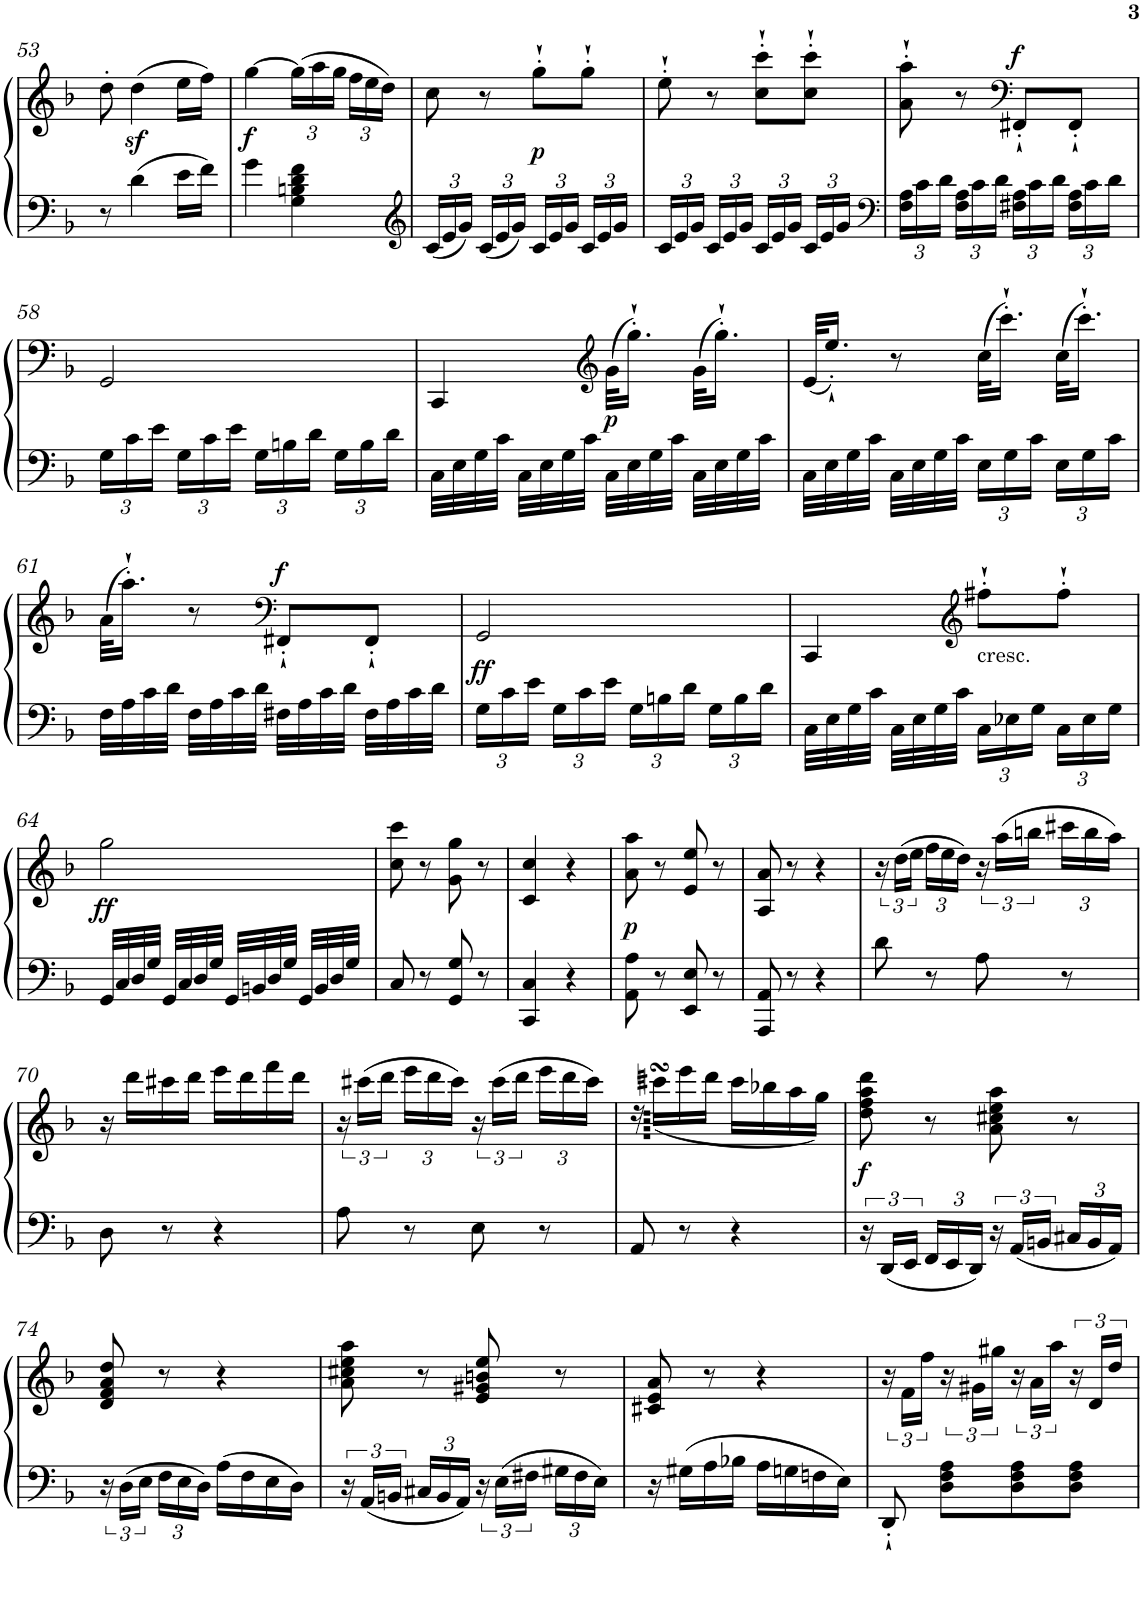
**kern	**kern	**dynam
*part1	*part1	*part1
*staff2	*staff1	*staff1/2
*I"Piano	*	*
*I'Pno	*	*
!!LO:PB:g=z
*clefF4	*clefG2	*
*k[b-]	*k[b-]	*
*F:	*F:	*
*M2/4	*M2/4	*
=53	=53	=53
8r	8dd'\	.
4d\	(>4ddz<\	.
16e\LL	16ee\LL	.
16f\JJ	16ff\JJ)	.
=54	=54	=54
!	!	!LO:DY:b
4g\	[4gg\	f
*	*Xbrackettup	*
4G\ 4Bn\ 4d\ 4f\	(>24gg\LL]	.
.	24aa\	.
.	24gg\JJ	.
.	24ff\LL	.
.	24ee\	.
.	24dd\JJ)	.
=55	=55	=55
*clefG2	*	*
*Xbrackettup	*	*
24c/LL	8cc\	.
24e/	.	.
24g/JJ	.	.
24c/LL	8r	.
24e/	.	.
24g/JJ	.	.
!	!	!LO:DY:b
24c/LL	8gg'`\L	p
24e/	.	.
24g/JJ	.	.
24c/LL	8gg'`\J	.
24e/	.	.
24g/JJ	.	.
=56	=56	=56
24c/LL	8ee'`\	.
24e/	.	.
24g/JJ	.	.
24c/LL	8r	.
24e/	.	.
24g/JJ	.	.
24c/LL	8cc\'` 8ccc\'`L	.
24e/	.	.
24g/JJ	.	.
24c/LL	8cc\'` 8ccc\'`J	.
24e/	.	.
24g/JJ	.	.
=57	=57	=57
*clefF4	*	*
24F\ 24A\LL	8a\'` 8aa\'`	.
24c\	.	.
24d\JJ	.	.
24F\ 24A\LL	8r	.
24c\	.	.
24d\JJ	.	.
*	*clefF4	*
!	!	!LO:DY:a
24F#X\ 24A\LL	8FF#X'`/L	f
24c\	.	.
24d\JJ	.	.
24F#\ 24A\LL	8FF#'`/J	.
24c\	.	.
24d\JJ	.	.
!!LO:LB:g=z
=58	=58	=58
24G\LL	2GG/	.
24c\	.	.
24e\JJ	.	.
24G\LL	.	.
24c\	.	.
24e\JJ	.	.
24G\LL	.	.
24Bn\	.	.
24d\JJ	.	.
24G\LL	.	.
24B\	.	.
24d\JJ	.	.
=59	=59	=59
32C\LLL	4CC/	.
32E\	.	.
32G\	.	.
32c\JJJ	.	.
32C\LLL	.	.
32E\	.	.
32G\	.	.
32c\JJJ	.	.
*	*clefG2	*
!	!	!LO:DY:b
32C\LLL	(>32g\KLL	p
32E\	16.gg'`\JJ)	.
32G\	.	.
32c\JJJ	.	.
32C\LLL	(>32g\KLL	.
32E\	16.gg'`\JJ)	.
32G\	.	.
32c\JJJ	.	.
=60	=60	=60
32C\LLL	(<32e/KLL	.
32E\	16.ee'`/JJ)	.
32G\	.	.
32c\JJJ	.	.
32C\LLL	8r	.
32E\	.	.
32G\	.	.
32c\JJJ	.	.
24E\LL	(>32cc\KLL	.
.	16.ccc'`\JJ)	.
24G\	.	.
24c\JJ	.	.
24E\LL	(>32cc\KLL	.
.	16.ccc'`\JJ)	.
24G\	.	.
24c\JJ	.	.
!!LO:LB:g=z
=61	=61	=61
32F\LLL	(>32a\KLL	.
32A\	16.aa'`\JJ)	.
32c\	.	.
32d\JJJ	.	.
32F\LLL	8r	.
32A\	.	.
32c\	.	.
32d\JJJ	.	.
*	*clefF4	*
!	!	!LO:DY:a
32F#X\LLL	8FF#X'`/L	f
32A\	.	.
32c\	.	.
32d\JJJ	.	.
32F#\LLL	8FF#'`/J	.
32A\	.	.
32c\	.	.
32d\JJJ	.	.
=62	=62	=62
!	!	!LO:DY:b
24G\LL	2GG/	ff
24c\	.	.
24e\JJ	.	.
24G\LL	.	.
24c\	.	.
24e\JJ	.	.
24G\LL	.	.
24Bn\	.	.
24d\JJ	.	.
24G\LL	.	.
24B\	.	.
24d\JJ	.	.
=63	=63	=63
32C\LLL	4CC/	.
32E\	.	.
32G\	.	.
32c\JJJ	.	.
32C\LLL	.	.
32E\	.	.
32G\	.	.
32c\JJJ	.	.
*	*clefG2	*
!	!LO:TX:b:t=cresc.	!
24C\LL	8ff#X'`\L	.
24E-X\	.	.
24G\JJ	.	.
24C\LL	8ff#'`\J	.
24E-\	.	.
24G\JJ	.	.
!!LO:LB:g=z
=64	=64	=64
!	!	!LO:DY:b
32GG/LLL	2gg\	ff
32C/	.	.
32D/	.	.
32G/JJJ	.	.
32GG/LLL	.	.
32C/	.	.
32D/	.	.
32G/JJJ	.	.
32GG/LLL	.	.
32BBn/	.	.
32D/	.	.
32G/JJJ	.	.
32GG/LLL	.	.
32BB/	.	.
32D/	.	.
32G/JJJ	.	.
=65	=65	=65
8C/	8cc\ 8ccc\	.
8r	8r	.
8GG/ 8G/	8g\ 8gg\	.
8r	8r	.
=66	=66	=66
4CC/ 4C/	4c/ 4cc/	.
4r	4r	.
=67	=67	=67
!	!	!LO:DY:b
8AA\ 8A\	8a\ 8aa\	p
8r	8r	.
8EE/ 8E/	8e/ 8ee/	.
8r	8r	.
=68	=68	=68
8AAA/ 8AA/	8A/ 8a/	.
8r	8r	.
4r	4r	.
=69	=69	=69
*	*brackettup	*
8d\	24r	.
.	(>24dd\LL	.
.	24ee\JJ	.
*	*Xbrackettup	*
8r	24ff\LL	.
.	24ee\	.
.	24dd\JJ)	.
*	*brackettup	*
8A\	24r	.
.	(>24aa\LL	.
.	24bbn\JJ	.
*	*Xbrackettup	*
8r	24ccc#X\LL	.
.	24bb\	.
.	24aa\JJ)	.
!!LO:LB:g=z
=70	=70	=70
8D\	16r	.
.	16ddd\LL	.
8r	16ccc#X\	.
.	16ddd\JJ	.
4r	16eee\LL	.
.	16ddd\	.
.	16fff\	.
.	16ddd\JJ	.
=71	=71	=71
*	*brackettup	*
8A\	24r	.
.	(>24ccc#X\LL	.
.	24ddd\JJ	.
*	*Xbrackettup	*
8r	24eee\LL	.
.	24ddd\	.
.	24ccc#\JJ)	.
*	*brackettup	*
8E\	24r	.
.	(>24ccc#\LL	.
.	24ddd\JJ	.
*	*Xbrackettup	*
8r	24eee\LL	.
.	24ddd\	.
.	24ccc#\JJ)	.
=72	=72	=72
*	*^	*
8AA/	16r	32ryy	.
.	.	64eeeLLLL	.
.	.	64dddnJJJJ	.
.	(<16ccc#XsSsS\LL	4..ryy	.
8r	16eee\	.	.
.	16ddd\JJ	.	.
4r	16ccc#\LL	.	.
.	16bb-X\	.	.
.	16aa\	.	.
.	16gg\JJ)	.	.
*	*v	*v	*
=73	=73	=73
*brackettup	*	*
!	!	!LO:DY:b
24r	8dd\ 8ff\ 8aa\ 8ddd\	f
24DD/LL	.	.
24EE/JJ	.	.
*Xbrackettup	*	*
24FF/LL	8r	.
24EE/	.	.
24DD/JJ	.	.
*brackettup	*	*
24r	8a\ 8cc#X\ 8ee\ 8aa\	.
24AA/LL	.	.
24BBn/JJ	.	.
*Xbrackettup	*	*
24C#X/LL	8r	.
24BB/	.	.
24AA/JJ	.	.
!!LO:LB:g=z
=74	=74	=74
*brackettup	*	*
24r	8d/ 8f/ 8a/ 8dd/	.
24D\LL	.	.
24E\JJ	.	.
*Xbrackettup	*	*
24F\LL	8r	.
24E\	.	.
24D\JJ	.	.
16A\LL	4r	.
16F\	.	.
16E\	.	.
16D\JJ	.	.
=75	=75	=75
*brackettup	*	*
24r	8a\ 8cc#X\ 8ee\ 8aa\	.
24AA/LL	.	.
24BBn/JJ	.	.
*Xbrackettup	*	*
24C#X/LL	8r	.
24BB/	.	.
24AA/JJ	.	.
*brackettup	*	*
24r	8e/ 8g#X/ 8bn/ 8ee/	.
24E\LL	.	.
24F#X\JJ	.	.
*Xbrackettup	*	*
24G#X\LL	8r	.
24F#\	.	.
24E\JJ	.	.
=76	=76	=76
16r	8c#X/ 8e/ 8a/	.
16G#X\LL	.	.
16A\	8r	.
16B-X\JJ	.	.
16A\LL	4r	.
16Gn\	.	.
16Fn\	.	.
16E\JJ	.	.
=77	=77	=77
*	*brackettup	*
8DD'`/	24r	.
.	24f\LL	.
.	24ff\JJ	.
8D\ 8F\ 8A\L	24r	.
.	24g#X\LL	.
.	24gg#X\JJ	.
8D\ 8F\ 8A\	24r	.
.	24a\LL	.
.	24aa\JJ	.
8D\ 8F\ 8A\J	24r	.
.	24d/LL	.
.	24dd/JJ	.
=	=	=
*-	*-	*-
